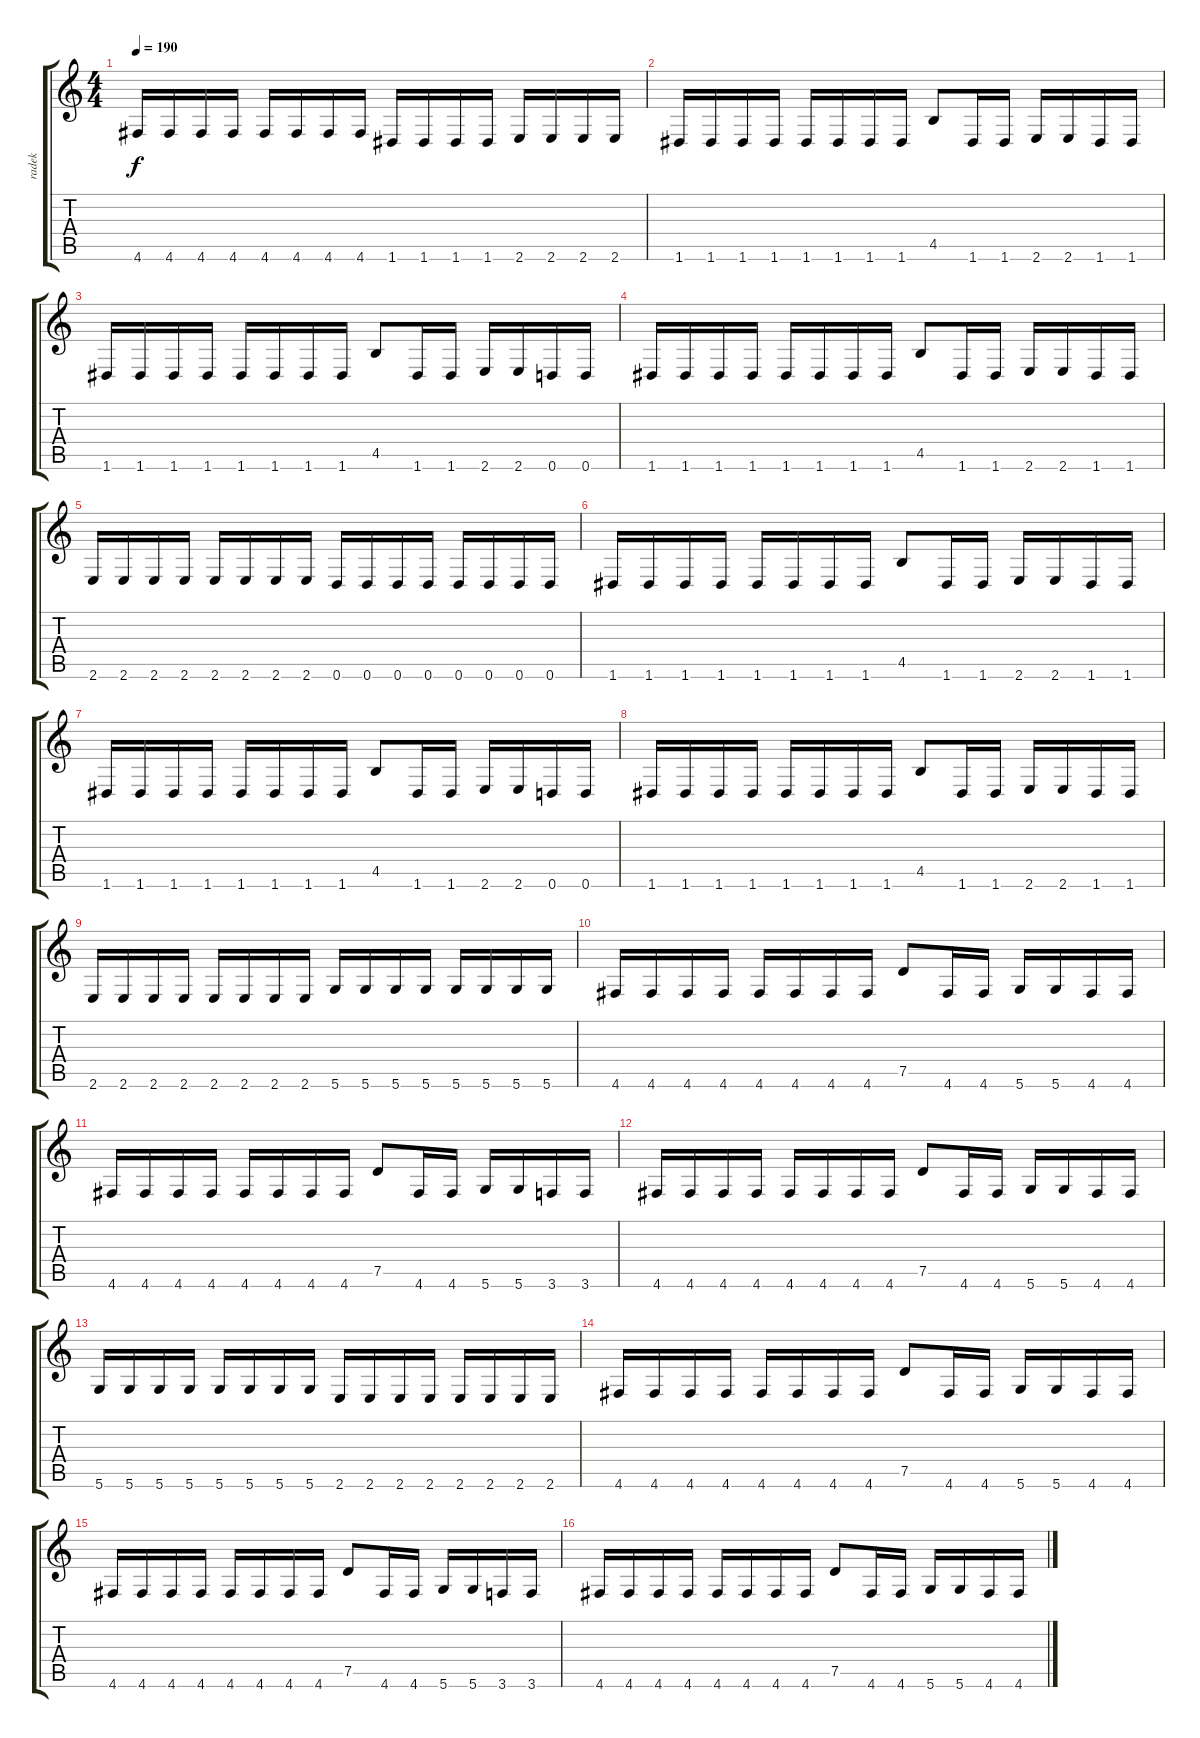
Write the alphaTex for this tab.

\track ("radek" "radek") {instrument distortionguitar}
\staff {score tabs}
\tuning (D4 A3 F3 C3 G2 D2) {hide}
\ts (4 4)
\tempo 190
\clef g2
\ks c
4.6.16{dy f} 4.6.16 4.6.16 4.6.16 4.6.16 4.6.16 4.6.16 4.6.16 1.6.16 1.6.16 1.6.16 1.6.16 2.6.16 2.6.16 2.6.16 2.6.16 |
1.6.16 1.6.16 1.6.16 1.6.16 1.6.16 1.6.16 1.6.16 1.6.16 4.5.8 1.6.16 1.6.16 2.6.16 2.6.16 1.6.16 1.6.16 |
1.6.16 1.6.16 1.6.16 1.6.16 1.6.16 1.6.16 1.6.16 1.6.16 4.5.8 1.6.16 1.6.16 2.6.16 2.6.16 0.6.16 0.6.16 |
1.6.16 1.6.16 1.6.16 1.6.16 1.6.16 1.6.16 1.6.16 1.6.16 4.5.8 1.6.16 1.6.16 2.6.16 2.6.16 1.6.16 1.6.16 |
2.6.16 2.6.16 2.6.16 2.6.16 2.6.16 2.6.16 2.6.16 2.6.16 0.6.16 0.6.16 0.6.16 0.6.16 0.6.16 0.6.16 0.6.16 0.6.16 |
1.6.16 1.6.16 1.6.16 1.6.16 1.6.16 1.6.16 1.6.16 1.6.16 4.5.8 1.6.16 1.6.16 2.6.16 2.6.16 1.6.16 1.6.16 |
1.6.16 1.6.16 1.6.16 1.6.16 1.6.16 1.6.16 1.6.16 1.6.16 4.5.8 1.6.16 1.6.16 2.6.16 2.6.16 0.6.16 0.6.16 |
1.6.16 1.6.16 1.6.16 1.6.16 1.6.16 1.6.16 1.6.16 1.6.16 4.5.8 1.6.16 1.6.16 2.6.16 2.6.16 1.6.16 1.6.16 |
2.6.16 2.6.16 2.6.16 2.6.16 2.6.16 2.6.16 2.6.16 2.6.16 5.6.16 5.6.16 5.6.16 5.6.16 5.6.16 5.6.16 5.6.16 5.6.16 |
4.6.16 4.6.16 4.6.16 4.6.16 4.6.16 4.6.16 4.6.16 4.6.16 7.5.8 4.6.16 4.6.16 5.6.16 5.6.16 4.6.16 4.6.16 |
4.6.16 4.6.16 4.6.16 4.6.16 4.6.16 4.6.16 4.6.16 4.6.16 7.5.8 4.6.16 4.6.16 5.6.16 5.6.16 3.6.16 3.6.16 |
4.6.16 4.6.16 4.6.16 4.6.16 4.6.16 4.6.16 4.6.16 4.6.16 7.5.8 4.6.16 4.6.16 5.6.16 5.6.16 4.6.16 4.6.16 |
5.6.16 5.6.16 5.6.16 5.6.16 5.6.16 5.6.16 5.6.16 5.6.16 2.6.16 2.6.16 2.6.16 2.6.16 2.6.16 2.6.16 2.6.16 2.6.16 |
4.6.16 4.6.16 4.6.16 4.6.16 4.6.16 4.6.16 4.6.16 4.6.16 7.5.8 4.6.16 4.6.16 5.6.16 5.6.16 4.6.16 4.6.16 |
4.6.16 4.6.16 4.6.16 4.6.16 4.6.16 4.6.16 4.6.16 4.6.16 7.5.8 4.6.16 4.6.16 5.6.16 5.6.16 3.6.16 3.6.16 |
4.6.16 4.6.16 4.6.16 4.6.16 4.6.16 4.6.16 4.6.16 4.6.16 7.5.8 4.6.16 4.6.16 5.6.16 5.6.16 4.6.16 4.6.16
